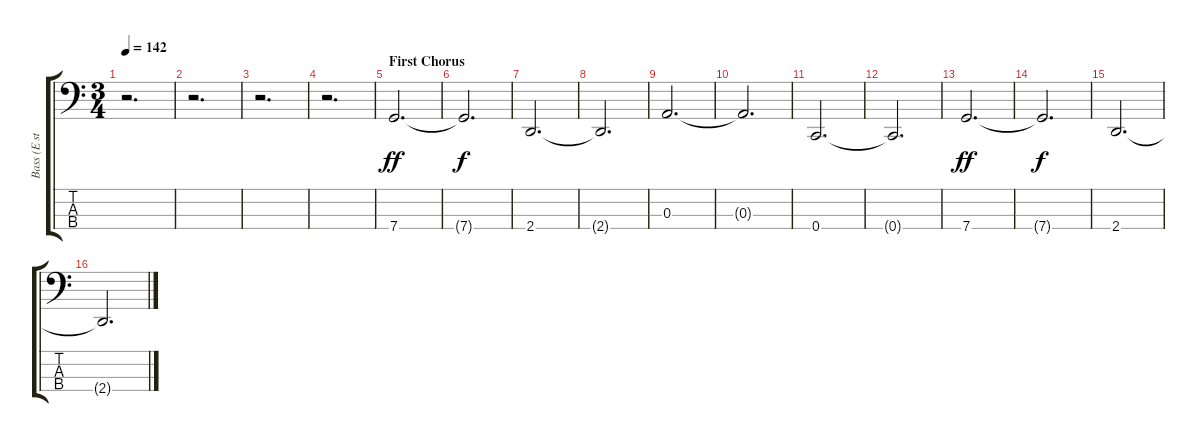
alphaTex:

\track ("Bass (E string dropped to C)" "Bass (E st") {instrument acousticbass}
\staff {score tabs}
\tuning (G2 D2 A1 C1) {hide}
\ts (3 4)
\tempo 142
\clef f4
\ks c
r.2{d dy ff} |
r.2{d} |
r.2{d} |
r.2{d} |
\section ("" "First Chorus")
7.4.2{d} |
7.4{t}.2{d dy f} |
2.4.2{d} |
2.4{t}.2{d} |
0.3.2{d} |
0.3{t}.2{d} |
0.4.2{d} |
0.4{t}.2{d} |
7.4.2{d dy ff} |
7.4{t}.2{d dy f} |
2.4.2{d} |
2.4{t}.2{d}
